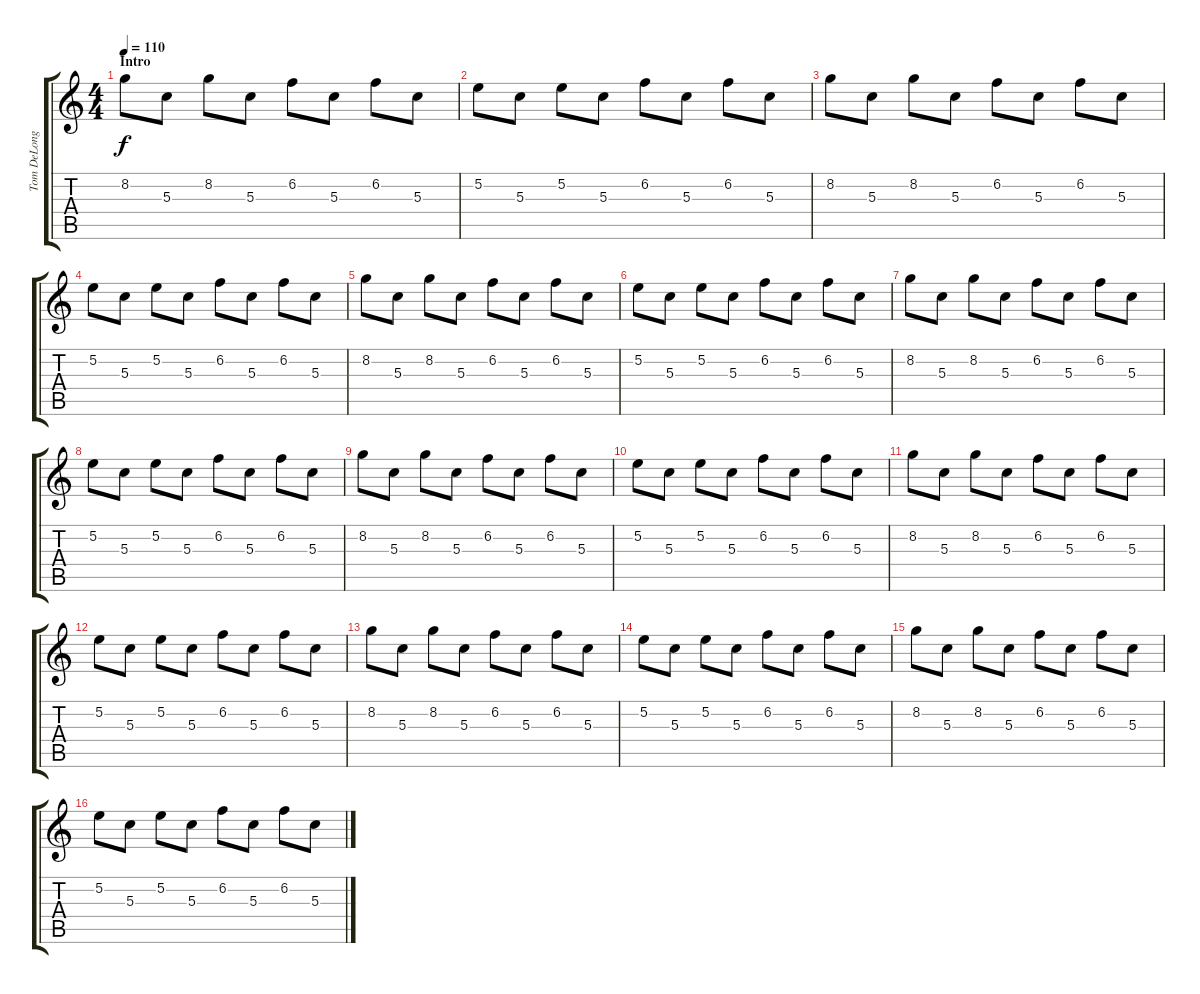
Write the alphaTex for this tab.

\track ("Tom DeLonge (Guitar 1)" "Tom DeLong") {instrument electricguitarclean}
\staff {score tabs}
\tuning (E4 B3 G3 D3 A2 E2) {hide}
\ts (4 4)
\section ("" "Intro")
\tempo 110
\clef g2
\ks c
8.2.8{dy f instrument electricguitarclean} 5.3.8 8.2.8 5.3.8 6.2.8 5.3.8 6.2.8 5.3.8 |
5.2.8 5.3.8 5.2.8 5.3.8 6.2.8 5.3.8 6.2.8 5.3.8 |
8.2.8 5.3.8 8.2.8 5.3.8 6.2.8 5.3.8 6.2.8 5.3.8 |
5.2.8 5.3.8 5.2.8 5.3.8 6.2.8 5.3.8 6.2.8 5.3.8 |
8.2.8 5.3.8 8.2.8 5.3.8 6.2.8 5.3.8 6.2.8 5.3.8 |
5.2.8 5.3.8 5.2.8 5.3.8 6.2.8 5.3.8 6.2.8 5.3.8 |
8.2.8 5.3.8 8.2.8 5.3.8 6.2.8 5.3.8 6.2.8 5.3.8 |
5.2.8 5.3.8 5.2.8 5.3.8 6.2.8 5.3.8 6.2.8 5.3.8 |
8.2.8 5.3.8 8.2.8 5.3.8 6.2.8 5.3.8 6.2.8 5.3.8 |
5.2.8 5.3.8 5.2.8 5.3.8 6.2.8 5.3.8 6.2.8 5.3.8 |
8.2.8 5.3.8 8.2.8 5.3.8 6.2.8 5.3.8 6.2.8 5.3.8 |
5.2.8 5.3.8 5.2.8 5.3.8 6.2.8 5.3.8 6.2.8 5.3.8 |
8.2.8 5.3.8 8.2.8 5.3.8 6.2.8 5.3.8 6.2.8 5.3.8 |
5.2.8 5.3.8 5.2.8 5.3.8 6.2.8 5.3.8 6.2.8 5.3.8 |
8.2.8 5.3.8 8.2.8 5.3.8 6.2.8 5.3.8 6.2.8 5.3.8 |
5.2.8 5.3.8 5.2.8 5.3.8 6.2.8 5.3.8 6.2.8 5.3.8
